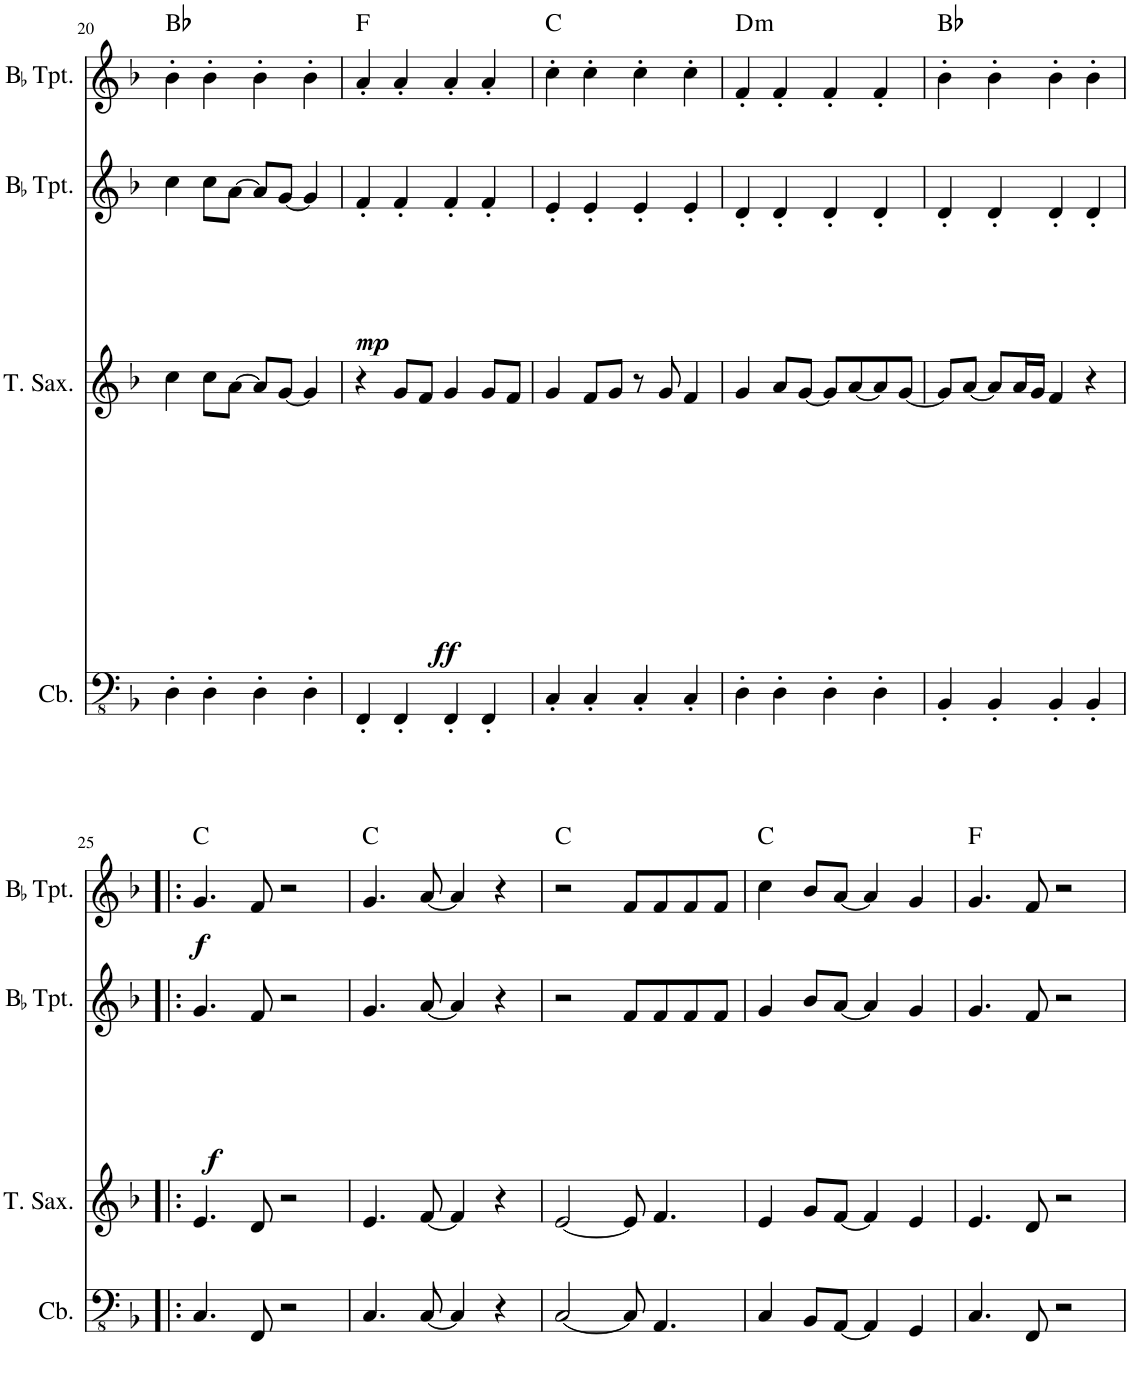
**kern	**kern	**dynam	**kern	**dynam	**kern	**dynam	**harte
*part4	*part3	*part3	*part2	*part2	*part1	*part1	*part1
*staff4	*staff3	*staff3	*staff2	*staff2	*staff1	*staff1	*
*I"Double Bass	*I"Tenor Saxophone	*	*I"BaccidentalFlat Trumpet	*	*I"BaccidentalFlat Trumpet	*	*
*	*I'T. Sax.	*	*I'BaccidentalFlat Tpt.	*	*I'BaccidentalFlat Tpt.	*	*
!!LO:PB:g=z
*clefFv4	*clefG2	*	*clefG2	*	*clefG2	*	*
*Trd7c12	*Trd8c14	*	*Trd1c2	*	*Trd1c2	*	*
*k[b-]	*k[b-]	*	*k[b-]	*	*k[b-]	*	*
*M4/4	*M4/4	*	*M4/4	*	*M4/4	*	*
=20	=20	=20	=20	=20	=20	=20	=20
4DD'\	4cc\	.	4cc\	.	4b-'\	.	Bb:maj
4DD'\	8cc\L	.	8cc\L	.	4b-'\	.	.
.	[8a\J	.	[8a\J	.	.	.	.
4DD'\	8a/L]	.	8a/L]	.	4b-'\	.	.
.	[8g/J	.	[8g/J	.	.	.	.
4DD'\	4g/]	.	4g/]	.	4b-'\	.	.
=21	=21	=21	=21	=21	=21	=21	=21
!	!	!	!	!LO:DY:b	!	!	!
4FFF'/	4r	.	4f'/	mp	4a'/	.	F:maj
!	!	!LO:DY:b	!	!	!	!	!
4FFF'/	8g/L	ff	4f'/	.	4a'/	.	.
.	8f/J	.	.	.	.	.	.
4FFF'/	4g/	.	4f'/	.	4a'/	.	.
4FFF'/	8g/L	.	4f'/	.	4a'/	.	.
.	8f/J	.	.	.	.	.	.
=22	=22	=22	=22	=22	=22	=22	=22
4CC'/	4g/	.	4e'/	.	4cc'\	.	C:maj
4CC'/	8f/L	.	4e'/	.	4cc'\	.	.
.	8g/J	.	.	.	.	.	.
4CC'/	8r	.	4e'/	.	4cc'\	.	.
.	8g/	.	.	.	.	.	.
4CC'/	4f/	.	4e'/	.	4cc'\	.	.
=23	=23	=23	=23	=23	=23	=23	=23
!	!	!	!	!	!	!	!LO:H:kt=m
4DD'\	4g/	.	4d'/	.	4f'/	.	D:min
4DD'\	8a/L	.	4d'/	.	4f'/	.	.
.	[8g/J	.	.	.	.	.	.
4DD'\	8g/L]	.	4d'/	.	4f'/	.	.
.	[8a/	.	.	.	.	.	.
4DD'\	8a/]	.	4d'/	.	4f'/	.	.
.	[8g/J	.	.	.	.	.	.
=24	=24	=24	=24	=24	=24	=24	=24
4BBB-'/	8g/L]	.	4d'/	.	4b-'\	.	Bb:maj
.	[8a/J	.	.	.	.	.	.
4BBB-'/	8a/L]	.	4d'/	.	4b-'\	.	.
.	16a/L	.	.	.	.	.	.
.	16g/JJ	.	.	.	.	.	.
4BBB-'/	4f/	.	4d'/	.	4b-'\	.	.
4BBB-'/	4r	.	4d'/	.	4b-'\	.	.
!!LO:LB:g=z
=25!|:	=25!|:	=25!|:	=25!|:	=25!|:	=25!|:	=25!|:	=25!|:
!	!	!	!	!LO:DY:b	!	!LO:DY:b	!
4.CC/	4.e/	.	4.g/	f	4.g/	f	C:maj
8FFF/	8d/	.	8f/	.	8f/	.	.
2r	2r	.	2r	.	2r	.	.
=26	=26	=26	=26	=26	=26	=26	=26
4.CC/	4.e/	.	4.g/	.	4.g/	.	C:maj
[8CC/	[8f/	.	[8a/	.	[8a/	.	.
4CC/]	4f/]	.	4a/]	.	4a/]	.	.
4r	4r	.	4r	.	4r	.	.
=27	=27	=27	=27	=27	=27	=27	=27
[2CC/	[2e/	.	2r	.	2r	.	C:maj
8CC/]	8e/]	.	8f/L	.	8f/L	.	.
4.AAA/	4.f/	.	8f/	.	8f/	.	.
.	.	.	8f/	.	8f/	.	.
.	.	.	8f/J	.	8f/J	.	.
=28	=28	=28	=28	=28	=28	=28	=28
4CC/	4e/	.	4g/	.	4cc\	.	C:maj
8BBB-/L	8g/L	.	8b-/L	.	8b-/L	.	.
[8AAA/J	[8f/J	.	[8a/J	.	[8a/J	.	.
4AAA/]	4f/]	.	4a/]	.	4a/]	.	.
4GGG/	4e/	.	4g/	.	4g/	.	.
=29	=29	=29	=29	=29	=29	=29	=29
4.CC/	4.e/	.	4.g/	.	4.g/	.	F:maj
8FFF/	8d/	.	8f/	.	8f/	.	.
2r	2r	.	2r	.	2r	.	.
=	=	=	=	=	=	=	=
*-	*-	*-	*-	*-	*-	*-	*-
